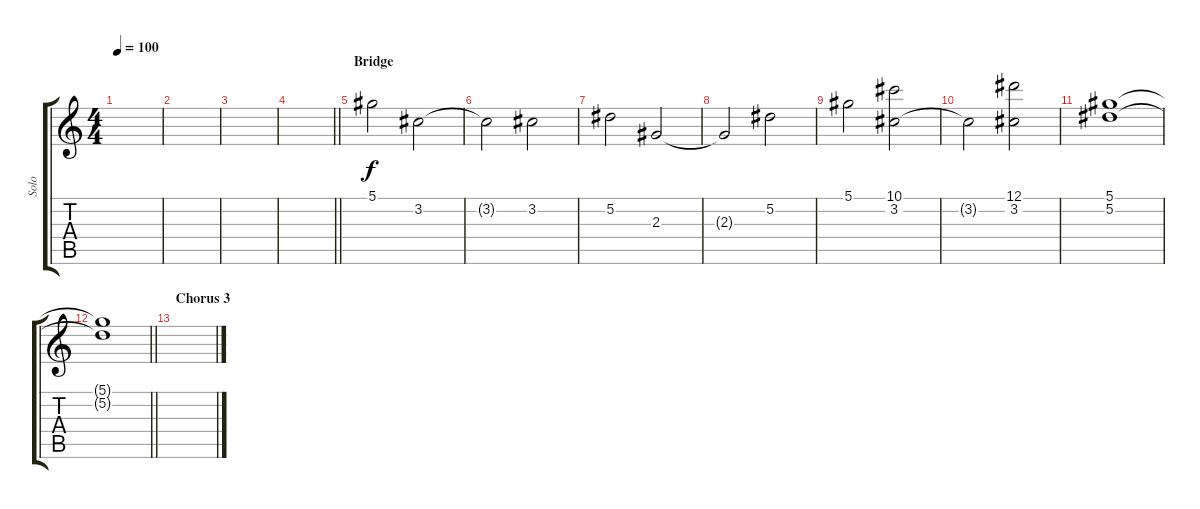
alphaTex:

\track ("Solo" "Solo") {instrument acousticguitarsteel}
\staff {score tabs}
\tuning (Eb4 Bb3 Gb3 Db3 Ab2 Eb2) {hide}
\ts (4 4)
\tempo 100
\clef g2
\ks c
|
|
|
\barLineRight lightlight
|
\section ("" "Bridge")
5.1.2 3.2.2 |
3.2{t}.2 3.2.2 |
5.2.2 2.3.2 |
2.3{t}.2 5.2.2 |
5.1.2 (10.1 3.2).2 |
3.2{t}.2 (12.1 3.2).2 |
(5.1 5.2).1 |
\barLineRight lightlight
(5.1{t} 5.2{t}).1 |
\section ("" "Chorus 3")
